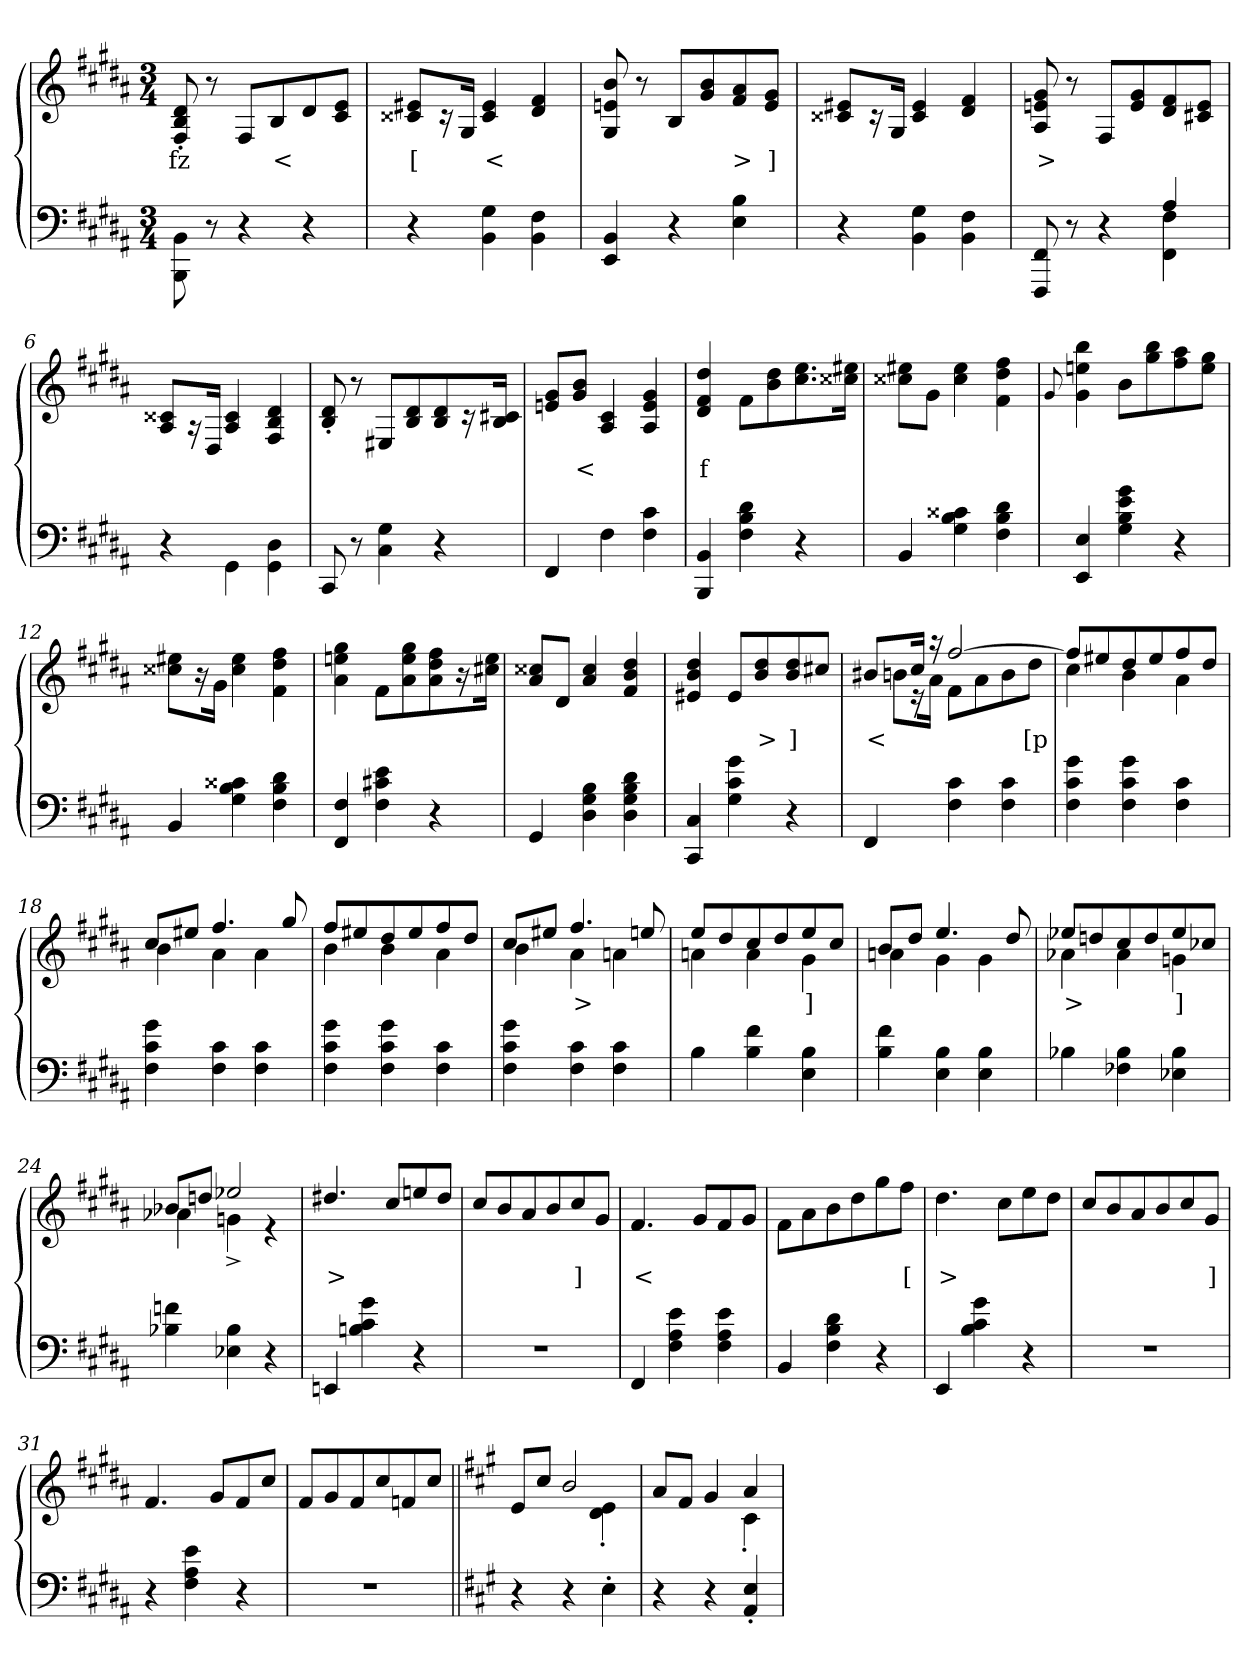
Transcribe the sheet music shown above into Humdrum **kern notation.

**kern	**kern	**text
*part2	*part1	*part1
*staff2	*staff1	*staff1
*clefF4	*clefG2	*
*k[f#c#g#d#a#]	*k[f#c#g#d#a#]	*
*M3/4	*M3/4	*
=1	=1	=1
8BB 8BBB\	8d#'> 8B'> 8F#'>	fz
8r	8r	.
4r	8F#L	.
.	8B	<
4r	8d#	.
.	8e 8c#J	.
=2	=2	=2
4r	8e#X 8c##XL	[
.	16r	.
.	16G#Jk	.
4G# 4BB	4e# 4c##	<
4F# 4BB	4f# 4d#	.
=3	=3	=3
4BB 4EE	8b 8en 8G#	.
.	8r	[
4r	8BL	.
.	8b 8g#	.
4B 4E	8a# 8f#	>
.	8g# 8eJ	]
=4	=4	=4
4r	8e#X 8c##XL	.
.	16r	.
.	16G#Jk	.
4G# 4BB	4e# 4c##	.
4F# 4BB	4f# 4d#	.
=5	=5	=5
*^	*	*
2ryy	8FF# 8FFF#	8g# 8en 8A#	>
.	8r	8r	]
.	4r	8F#L	.
.	.	8g# 8e	.
4A#	4F# 4FF#	8f# 8d#	.
.	.	8e 8c#XJ	.
*v	*v	*	*
=6	=6	=6
4r	8c##X 8A#L	.
.	16r	.
.	16D#Jk	.
4GG#\	4c## 4A#	.
4D# 4GG#\	4d# 4B 4F#	.
=7	=7	=7
8CC#	8d#'> 8B'>	.
8r	8r	.
4G# 4C#	8E#XL	.
.	8d# 8B	.
4r	8d# 8B	.
.	16r	.
.	16c#X 16BJk	.
=8	=8	=8
4FF#	8g# 8enL	.
.	8b 8g#J	<
4F#	4c# 4A#	.
4c# 4F#	4g# 4e 4A#	.
=9	=9	=9
4BB 4BBB	4dd# 4f# 4d#	f
4d# 4B 4F#	8f#L	.
.	8dd# 8b	.
4r	8.ee 8.cc#	.
.	16ee#X 16cc##XJk	.
=10	=10	=10
4BB	8ee#X 8cc##XL	.
.	8g#J	.
4c##X 4B 4G#	4ee# 4cc##	.
4d# 4B 4F#	4ff# 4dd# 4f#	.
=11	=11	=11
.	8qqg#/	.
4E 4EE	4bb 4een 4g#	.
4g# 4e 4B 4G#	8bL	.
.	8bb 8gg#	.
4r	8aa# 8ff#	.
.	8gg# 8eeJ	.
=12	=12	=12
4BB	8ee#X 8cc##XL	.
.	16r	.
.	16g#Jk	.
4c##X 4B 4G#	4ee# 4cc##	.
4d# 4B 4F#	4ff# 4dd# 4f#	.
=13	=13	=13
4F# 4FF#	4gg# 4een 4a#	.
4e 4c#X 4F#	8f#L	.
.	8gg# 8ee 8a#	.
4r	8ff# 8dd# 8a#	.
.	16r	.
.	16ee 16cc#XJk	.
=14	=14	=14
4GG#	8cc##X 8a#L	.
.	8d#J	.
4B 4G# 4D#	4cc## 4a#/	.
4d# 4B 4G# 4D#	4dd# 4b 4f#	.
=15	=15	=15
4C# 4CC#	4dd# 4b 4e#X	.
4g# 4c# 4G#	8e#L	.
.	8dd# 8b	>
4r	8dd# 8b	]
.	8cc#XJ	.
=16	=16	=16
*	*^	*
4FF#	8b#XL	8bnL	<
.	16cc#Jk	16r	.
.	16r	16a#Jk	.
4c# 4F#	[2ff#	8f#L	.
.	.	8a#	.
4c# 4F#	.	8b	.
.	.	8dd#J	[p
=17	=17	=17	=17
4g# 4c# 4F#	8ff#L]	4cc#	.
.	8ee#X	.	.
4g# 4c# 4F#	8dd#	4b	.
.	8ee#	.	.
4c# 4F#	8ff#	4a#	.
.	8dd#J	.	.
=18	=18	=18	=18
4g# 4c# 4F#	8cc#L	4b	.
.	8ee#XJ	.	.
4c# 4F#	4.ff#	4a#	.
4c# 4F#	.	4a#	.
.	8gg#	.	.
=19	=19	=19	=19
4g# 4c# 4F#	8ff#L	4b	.
.	8ee#X	.	.
4g# 4c# 4F#	8dd#	4b	.
.	8ee#	.	.
4c# 4F#	8ff#	4a#	.
.	8dd#J	.	.
=20	=20	=20	=20
4g# 4c# 4F#	8cc#L	4b	.
.	8ee#XJ	.	.
4c# 4F#	4.ff#	4a#	>
4c# 4F#	.	4an	.
.	8een	.	.
=21	=21	=21	=21
4B	8eeL	4an	.
.	8dd#	.	.
4f# 4B	8cc#	4a	.
.	8dd#	.	.
4B 4E	8ee	4g#	]
.	8cc#J	.	.
=22	=22	=22	=22
4f# 4B	8bL	4an	.
.	8dd#J	.	.
4B 4E	4.ee	4g#	.
4B 4E	.	4g#	.
.	8dd#	.	.
=23	=23	=23	=23
4B-X	8ee-XL	4a-X	>
.	8ddn	.	.
4B- 4F-X	8cc#	4a-	.
.	8dd	.	.
4B- 4E-X	8ee-	4gn	]
.	8cc-XJ	.	.
=24	=24	=24	=24
4fn 4B-X	8b-XL	4a-X	.
.	8ddnJ	.	.
4B- 4E-X	2ee-X	4gn^>	.
4r	.	4r	.
*	*v	*v	*
=25	=25	=25
4EEn	4.dd#X/	>
4g# 4c# 4Bn	.	.
.	8cc#/L	.
4r	8een	.
.	8dd#J	.
=26	=26	=26
2.r	8cc#L	.
.	8b	.
.	8a#	.
.	8b	.
.	8cc#	]
.	8g#J	.
=27	=27	=27
4FF#	4.f#	<
4e 4A# 4F#	.	.
.	8g#L	.
4e 4A# 4F#	8f#	.
.	8g#J	.
=28	=28	=28
4BB	8f#L	.
.	8a#	.
4d# 4B 4F#	8b	.
.	8dd#	.
4r	8gg#	.
.	8ff#J	[
=29	=29	=29
4EE	4.dd#	>
4g# 4c# 4B	.	.
.	8cc#L	.
4r	8ee	.
.	8dd#J	.
=30	=30	=30
2.r	8cc#L	.
.	8b	.
.	8a#	.
.	8b	.
.	8cc#	.
.	8g#J	]
=31	=31	=31
4r	4.f#	.
4e 4A# 4F#	.	.
.	8g#L	.
4r	8f#	.
.	8cc#J	.
=32	=32	=32
2.r	8f#L	.
.	8g#	.
.	8f#	.
.	8cc#	.
.	8fn	.
.	8cc#J	.
=33||	=33||	=33||
*k[f#c#g#]	*k[f#c#g#]	*
*	*^	*
4r	8eL	2ryy	.
.	8cc#J	.	.
4r	2b	.	.
4E'>	.	4e'> 4d'>	.
=34	=34	=34	=34
4r	8aL	2ryy	.
.	8f#J	.	.
4r	4g#	.	.
4E'> 4AA'>	4a	4c#'>	.
*	*v	*v	*
=	=	=
*-	*-	*-
